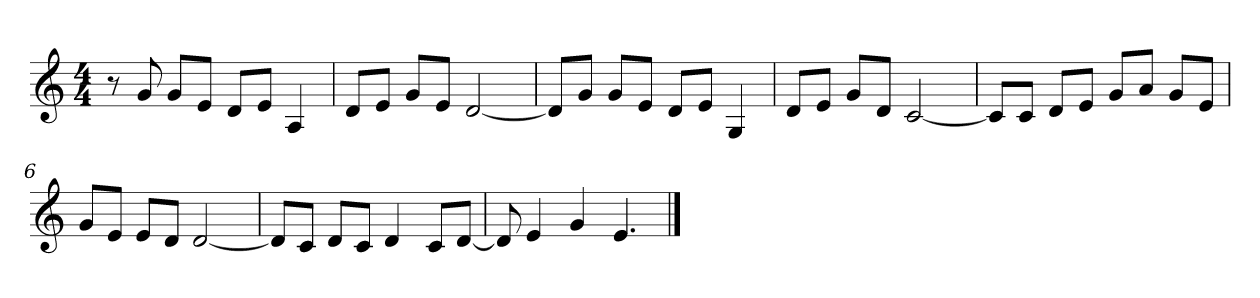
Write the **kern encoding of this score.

**kern
*part1
*staff1
*clefG2
*k[]
*C:
*M4/4
=1
8r
8g
8g/L
8e/J
8d/L
8e/J
4A
=2
8d/L
8e/J
8g/L
8e/J
[2d
=3
8d/L]
8g/J
8g/L
8e/J
8d/L
8e/J
4G
=4
8d/L
8e/J
8g/L
8d/J
[2c
=5
8c/L]
8c/J
8d/L
8e/J
8g/L
8a/J
8g/L
8e/J
=6
8g/L
8e/J
8e/L
8d/J
[2d
=7
8d/L]
8c/J
8d/L
8c/J
4d
8c/L
[8d/J
=8
8d]
4e
4g
4.e
==
*-
